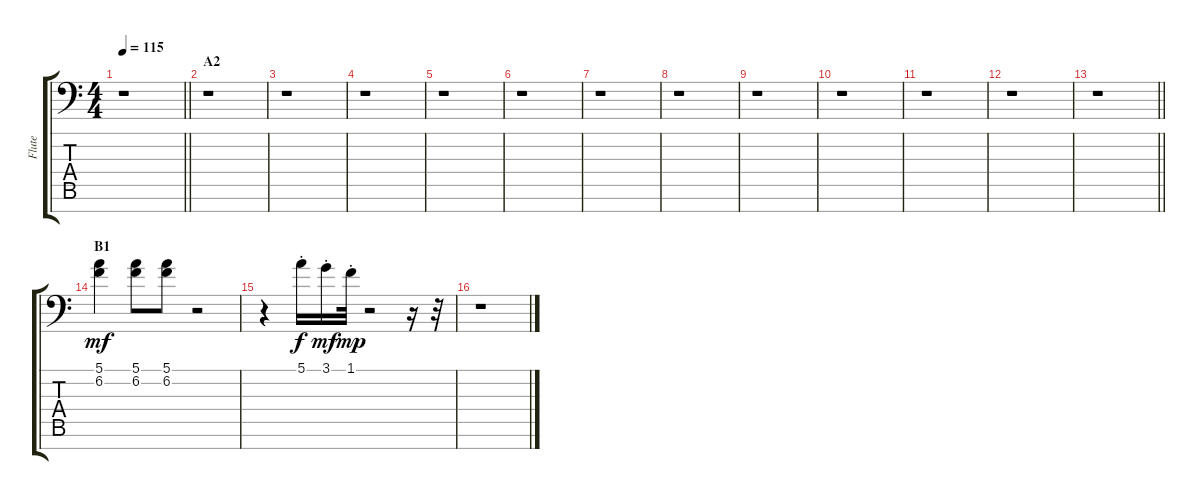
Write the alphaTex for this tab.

\track ("Flute" "Flute") {instrument flute}
\staff {score tabs}
\tuning (E4 B3 G3 D3 A2 E2 C-1) {hide}
\ts (4 4)
\tempo 115
\clef f4
\barLineRight lightlight
\ks c
r.1{dy mf} |
\section ("" "A2")
r.1 |
r.1 |
r.1 |
r.1 |
r.1 |
r.1 |
r.1 |
r.1 |
r.1 |
r.1 |
r.1 |
\barLineRight lightlight
r.1 |
\section ("" "B1")
(5.1 6.2).4 (5.1 6.2).8 (5.1 6.2).8 r.2 |
r.4 5.1{st}.16{dy f} 3.1{st}.16{dy mf} 1.1{st}.32{dy mp} r.2 r.16 r.32 |
r.1
